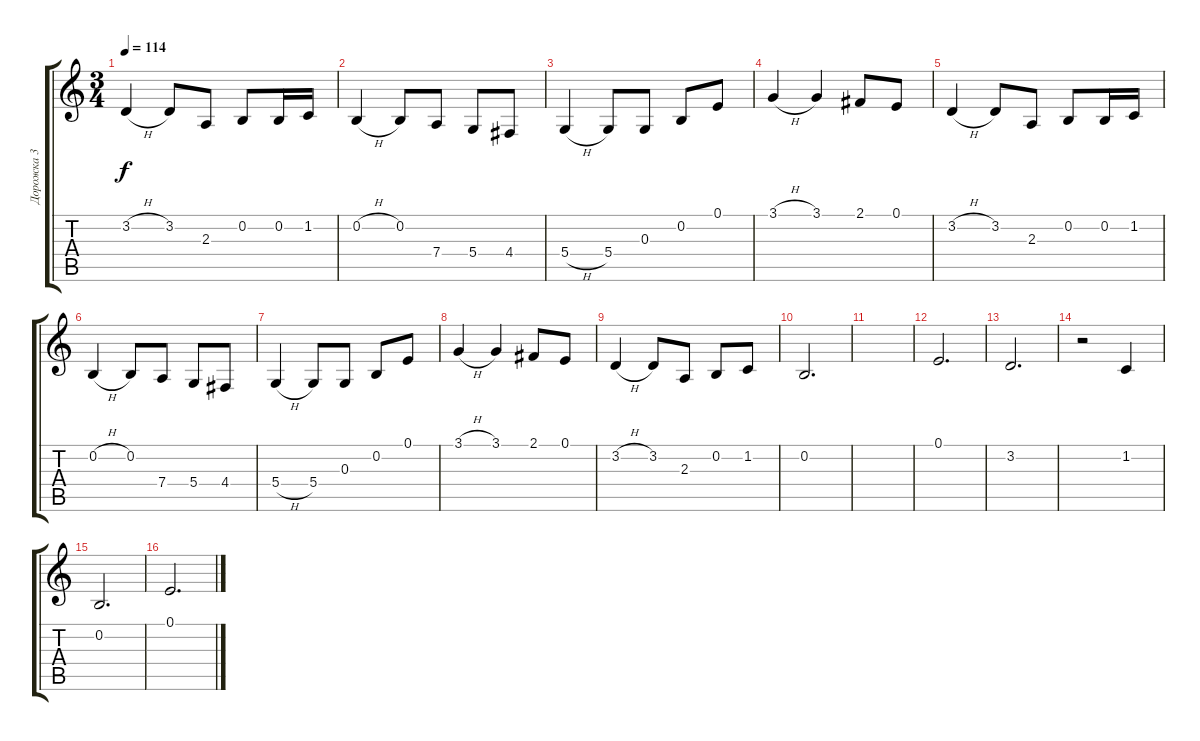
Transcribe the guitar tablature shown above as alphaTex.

\track ("Дорожка 3" "Дорожка 3") {instrument accordion}
\staff {score tabs}
\tuning (E4 B3 G3 D3 A2 E2) {hide}
\ts (3 4)
\tempo 114
\clef g2
\ks c
3.2{h}.4{dy f} 3.2.8 2.3.8 0.2.8 0.2.16 1.2.16 |
0.2{h}.4 0.2.8 7.4.8 5.4.8 4.4.8 |
5.4{h}.4 5.4.8 0.3.8 0.2.8 0.1.8 |
3.1{h}.4 3.1.4 2.1.8 0.1.8 |
3.2{h}.4 3.2.8 2.3.8 0.2.8 0.2.16 1.2.16 |
0.2{h}.4 0.2.8 7.4.8 5.4.8 4.4.8 |
5.4{h}.4 5.4.8 0.3.8 0.2.8 0.1.8 |
3.1{h}.4 3.1.4 2.1.8 0.1.8 |
3.2{h}.4 3.2.8 2.3.8 0.2.8 1.2.8 |
0.2.2{d} |
|
0.1.2{d} |
3.2.2{d} |
r.2 1.2.4 |
0.2.2{d} |
0.1.2{d}
